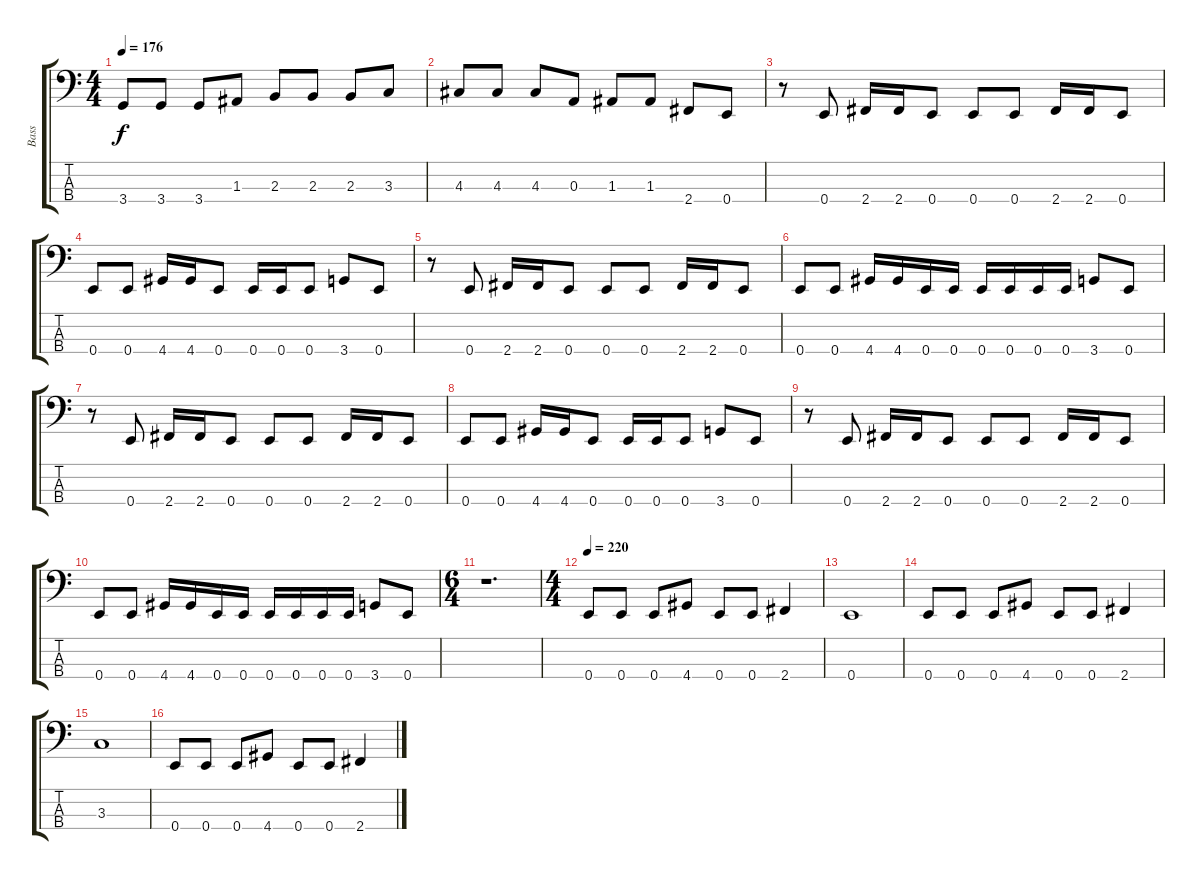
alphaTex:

\track ("Bass" "Bass") {instrument electricbasspick}
\staff {score tabs}
\tuning (G2 D2 A1 E1) {hide}
\ts (4 4)
\tempo 176
\clef f4
\ks c
3.4.8{dy f} 3.4.8 3.4.8 1.3.8 2.3.8 2.3.8 2.3.8 3.3.8 |
4.3.8 4.3.8 4.3.8 0.3.8 1.3.8 1.3.8 2.4.8 0.4.8 |
r.8 0.4.8 2.4.16 2.4.16 0.4.8 0.4.8 0.4.8 2.4.16 2.4.16 0.4.8 |
0.4.8 0.4.8 4.4.16 4.4.16 0.4.8 0.4.16 0.4.16 0.4.8 3.4.8 0.4.8 |
r.8 0.4.8 2.4.16 2.4.16 0.4.8 0.4.8 0.4.8 2.4.16 2.4.16 0.4.8 |
0.4.8 0.4.8 4.4.16 4.4.16 0.4.16 0.4.16 0.4.16 0.4.16 0.4.16 0.4.16 3.4.8 0.4.8 |
r.8 0.4.8 2.4.16 2.4.16 0.4.8 0.4.8 0.4.8 2.4.16 2.4.16 0.4.8 |
0.4.8 0.4.8 4.4.16 4.4.16 0.4.8 0.4.16 0.4.16 0.4.8 3.4.8 0.4.8 |
r.8 0.4.8 2.4.16 2.4.16 0.4.8 0.4.8 0.4.8 2.4.16 2.4.16 0.4.8 |
0.4.8 0.4.8 4.4.16 4.4.16 0.4.16 0.4.16 0.4.16 0.4.16 0.4.16 0.4.16 3.4.8 0.4.8 |
\ts (6 4)
r.1{d} |
\ts (4 4)
\tempo 220
0.4.8 0.4.8 0.4.8 4.4.8 0.4.8 0.4.8 2.4.4 |
0.4.1 |
0.4.8 0.4.8 0.4.8 4.4.8 0.4.8 0.4.8 2.4.4 |
3.3.1 |
0.4.8 0.4.8 0.4.8 4.4.8 0.4.8 0.4.8 2.4.4
